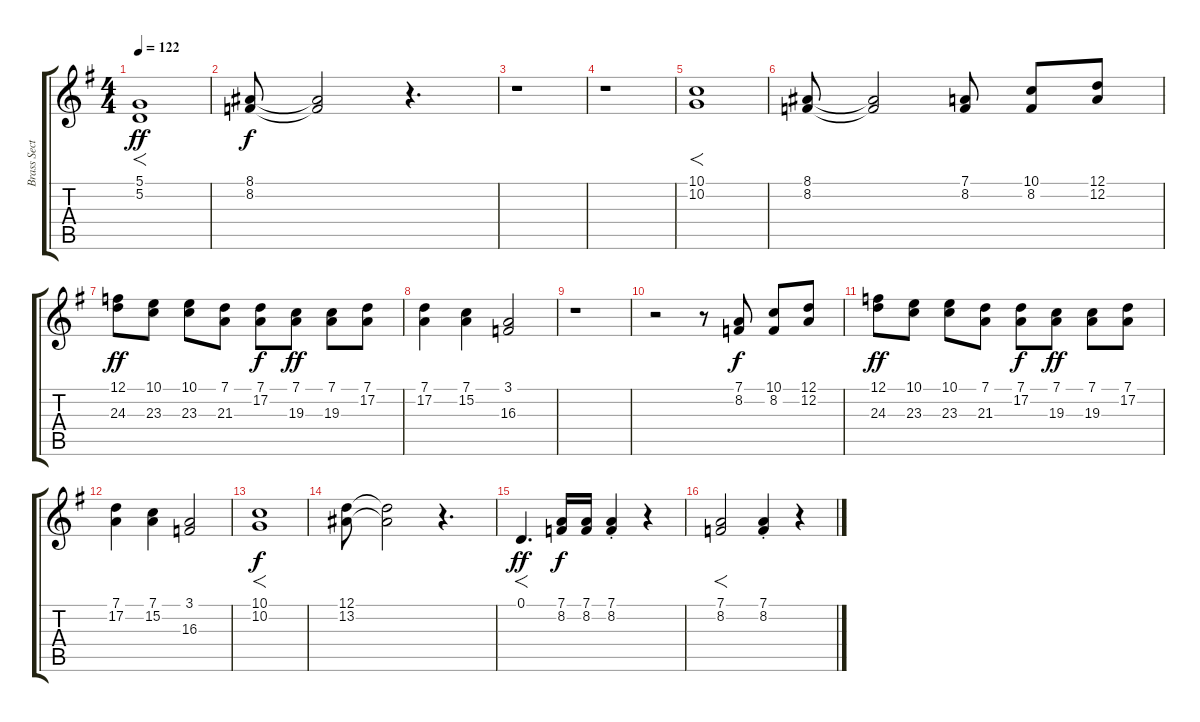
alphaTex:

\track ("Brass Section II" "Brass Sect") {instrument trumpet}
\staff {score tabs}
\tuning (D4 A3 F3 C3 G2 D2) {hide}
\ts (4 4)
\tempo 122
\clef g2
\ks g
(5.1 5.2).1{f dy ff} |
(8.1 8.2).8{dy f} (8.1{t} 8.2{t}).2 r.4{d} |
r.1 |
r.1 |
(10.1 10.2).1{f} |
(8.1 8.2).8 (8.1{t} 8.2{t}).2 (7.1 8.2).8 (10.1 8.2).8 (12.1 12.2).8 |
(12.1 24.3).8{dy ff} (10.1 23.3).8 (10.1 23.3).8 (7.1 21.3).8 (7.1 17.2).8{dy f} (7.1 19.3).8{dy ff} (7.1 19.3).8 (7.1 17.2).8 |
(7.1 17.2).4 (7.1 15.2).4 (3.1 16.3).2 |
r.1 |
r.2 r.8 (7.1 8.2).8{dy f} (10.1 8.2).8 (12.1 12.2).8 |
(12.1 24.3).8{dy ff} (10.1 23.3).8 (10.1 23.3).8 (7.1 21.3).8 (7.1 17.2).8{dy f} (7.1 19.3).8{dy ff} (7.1 19.3).8 (7.1 17.2).8 |
(7.1 17.2).4 (7.1 15.2).4 (3.1 16.3).2 |
(10.1 10.2).1{f dy f} |
(12.1 13.2).8 (12.1{t} 13.2{t}).2 r.4{d} |
0.1.4{f d dy ff} (7.1 8.2).16{dy f} (7.1 8.2).16 (7.1{st} 8.2{st}).4 r.4 |
(7.1 8.2).2{f} (7.1{st} 8.2{st}).4 r.4
